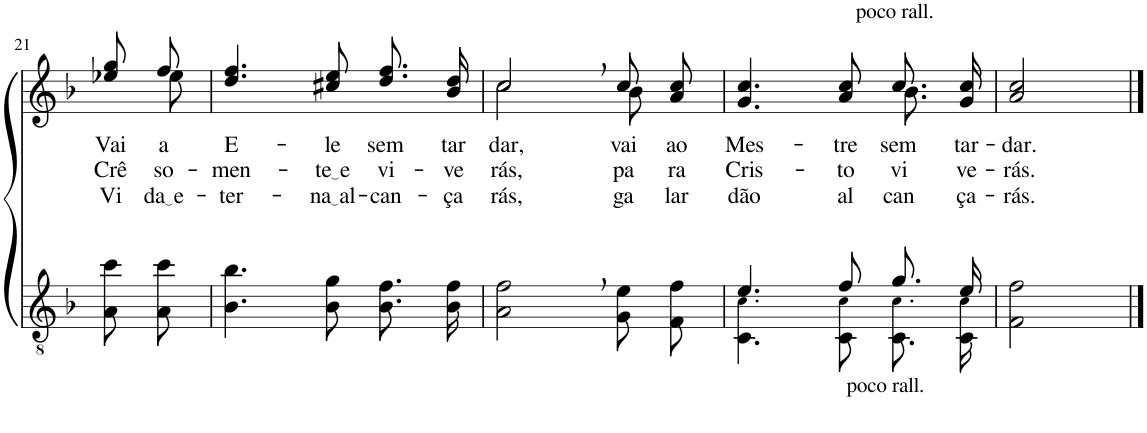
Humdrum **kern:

**kern	**kern	**text	**text	**text
*part2	*part1	*part1	*part1	*part1
*staff2	*staff1	*staff1	*staff1	*staff1
*I"Parte III e IV	*I"Parte I e II	*	*	*
!!LO:PB:g=z
*clefGv2	*clefG2	*	*	*
*Trd5c9	*Trd5c9	*	*	*
*k[b-]	*k[b-]	*	*	*
*M3/4	*M3/4	*	*	*
=21	=21	=21	=21	=21
!	!	!LO:LY:b	!LO:LY:b	!LO:LY:b
*	*^	*	*	*
8A\ 8cc\L	8ee-X\ 8gg\L	8ryy	Vai	Crê	Vi-
!	!	!	!LO:LY:b	!LO:LY:b	!LO:LY:b
8A\ 8cc\J	8ff\J	8ee-\	a	so-	da e
=22	=22	=22	=22	=22	=22
!	!	!	!LO:LY:b	!LO:LY:b	!LO:LY:b
*	*v	*v	*	*	*
4.B-\ 4.b-\	4.dd/ 4.ff/	E-	-men-	-ter-
!	!	!LO:LY:b	!LO:LY:b	!LO:LY:b
8B-\ 8g\	8cc#X/ 8ee/	-le	te e	na al
!	!	!LO:LY:b	!LO:LY:b	!LO:LY:b
8.B-\ 8.f\L	8.dd\ 8.ff\L	sem	vi-	-can-
!	!	!LO:LY:b	!LO:LY:b	!LO:LY:b
16B-\ 16f\Jk	16b-\ 16dd\Jk	tar-	-ve-	-ça-
=23	=23	=23	=23	=23
*	*^	*	*	*
!	!	!	!LO:LY:b	!LO:LY:b	!LO:LY:b
2A\, 2f\,	2cc,/	2cc\	-dar,	-rás,	-rás,
!	!	!	!LO:LY:b	!LO:LY:b	!LO:LY:b
8G\ 8e\L	8cc\L	8b-\	vai	pa-	ga-
!	!	!	!LO:LY:b	!LO:LY:b	!LO:LY:b
8F\ 8f\J	8a\ 8cc\J	8ryy	ao	-ra	-lar-
=24	=24	=24	=24	=24	=24
*^	*	*	*	*	*
!	!	!	!	!LO:LY:b	!LO:LY:b	!LO:LY:b
4.e/	4.C\ 4.c!\	2ryy	4.g/ 4.cc/	Mes-	Cris-	-dão
!	!	!	!LO:TX:a:t=poco rall.	!	!	!
!LO:TX:b:t=poco rall.	!	!	!	!	!	!
!	!	!	!	!LO:LY:b	!LO:LY:b	!LO:LY:b
8f/	8C\ 8c!\	.	8a/ 8cc/	-tre	-to	al-
!	!	!	!	!LO:LY:b	!LO:LY:b	!LO:LY:b
8.g/L	8.C/ 8.c!/L	8.b-\	8.cc\L	sem	vi-	-can-
!	!	!	!	!LO:LY:b	!LO:LY:b	!LO:LY:b
16e/Jk	16C/ 16c!/Jk	16ryy	16g\ 16cc\Jk	tar-	-ve-	-ça-
=25	=25	=25	=25	=25	=25	=25
!	!	!	!	!LO:LY:b	!LO:LY:b	!LO:LY:b
*v	*v	*	*	*	*	*
*	*v	*v	*	*	*
2F\ 2f\	2a/ 2cc/	-dar.	-rás.	-rás.
==	==	==	==	==
*-	*-	*-	*-	*-
